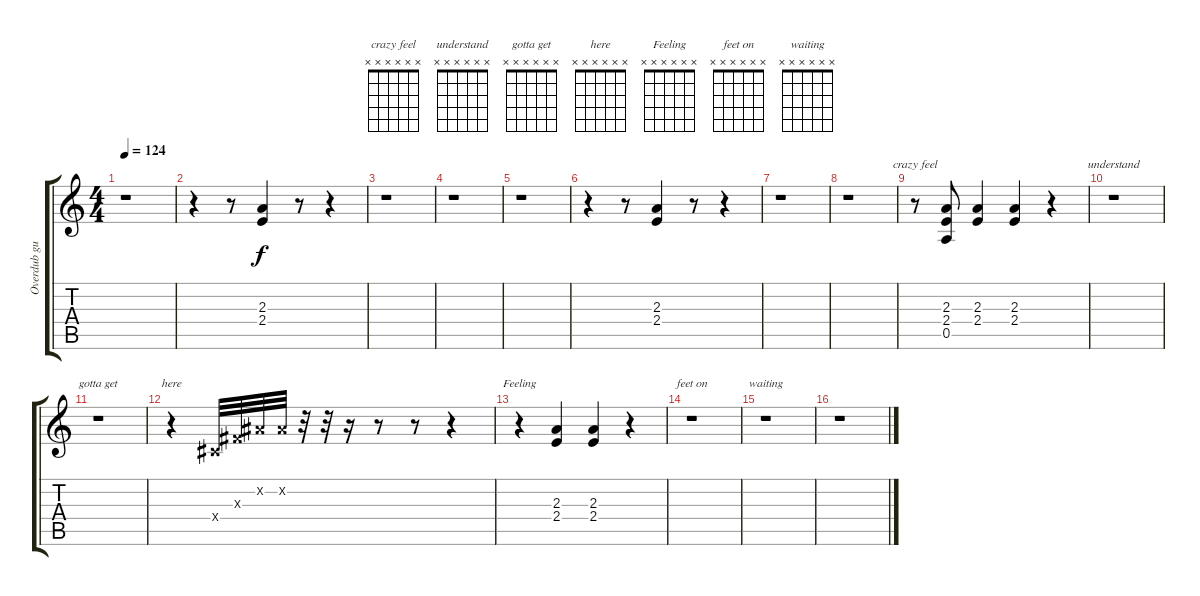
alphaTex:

\track ("Overdub guitar" "Overdub gu") {instrument overdrivenguitar}
\staff {score tabs}
\tuning (E4 B3 G3 D3 A2 E2) {hide}
\chord ("crazy feel" x x x x x x)
\chord ("understand" x x x x x x)
\chord ("gotta get " x x x x x x)
\chord ("here" x x x x x x)
\chord ("Feeling" x x x x x x)
\chord ("feet on " x x x x x x)
\chord ("waiting " x x x x x x)
\ts (4 4)
\tempo 124
\clef g2
\ks c
r.1{dy f instrument overdrivenguitar} |
r.4 r.8 (2.3 2.4).4 r.8 r.4 |
r.1 |
r.1 |
r.1 |
r.4 r.8 (2.3 2.4).4 r.8 r.4 |
r.1 |
r.1 |
r.8{ch "crazy feel"} (2.3 2.4 0.5).8 (2.3 2.4).4 (2.3 2.4).4 r.4 |
r.1{ch "understand"} |
r.1{ch "gotta get "} |
r.4{ch "here"} -1.4{x}.32 -1.3{x}.32 -1.2{x}.32 -1.2{x}.32 r.32 r.32 r.16 r.8 r.8 r.4 |
r.4{ch "Feeling"} (2.3 2.4).4 (2.3 2.4).4 r.4 |
r.1{ch "feet on "} |
r.1{ch "waiting "} |
r.1
